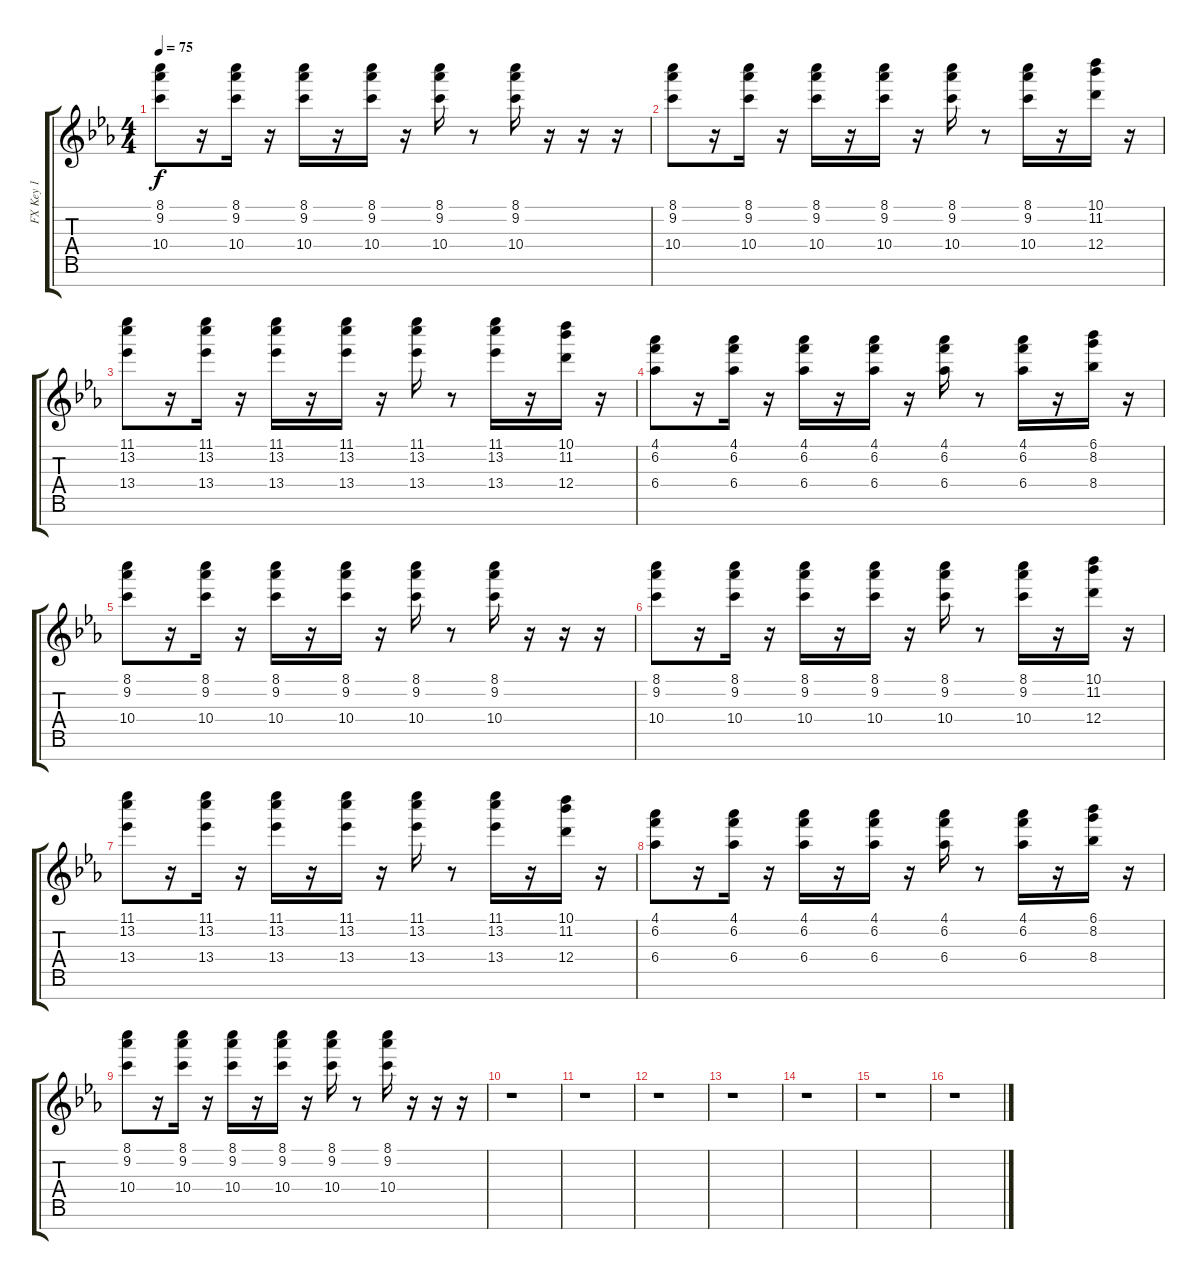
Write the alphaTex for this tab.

\track ("FX Key 1" "FX Key 1") {instrument rockorgan}
\staff {score tabs}
\tuning (E6 B5 G5 D5 A4 E4 B3) {hide}
\ts (4 4)
\tempo 75
\clef g2
\ks eb
(8.1 9.2 10.4).8{dy f} r.16 (8.1 9.2 10.4).16 r.16 (8.1 9.2 10.4).16 r.16 (8.1 9.2 10.4).16 r.16 (8.1 9.2 10.4).16 r.8 (8.1 9.2 10.4).16 r.16 r.16 r.16 |
(8.1 9.2 10.4).8 r.16 (8.1 9.2 10.4).16 r.16 (8.1 9.2 10.4).16 r.16 (8.1 9.2 10.4).16 r.16 (8.1 9.2 10.4).16 r.8 (8.1 9.2 10.4).16 r.16 (10.1 11.2 12.4).16 r.16 |
(11.1 13.2 13.4).8 r.16 (11.1 13.2 13.4).16 r.16 (11.1 13.2 13.4).16 r.16 (11.1 13.2 13.4).16 r.16 (11.1 13.2 13.4).16 r.8 (11.1 13.2 13.4).16 r.16 (10.1 11.2 12.4).16 r.16 |
(4.1 6.2 6.4).8 r.16 (4.1 6.2 6.4).16 r.16 (4.1 6.2 6.4).16 r.16 (4.1 6.2 6.4).16 r.16 (4.1 6.2 6.4).16 r.8 (4.1 6.2 6.4).16 r.16 (6.1 8.2 8.4).16 r.16 |
(8.1 9.2 10.4).8 r.16 (8.1 9.2 10.4).16 r.16 (8.1 9.2 10.4).16 r.16 (8.1 9.2 10.4).16 r.16 (8.1 9.2 10.4).16 r.8 (8.1 9.2 10.4).16 r.16 r.16 r.16 |
(8.1 9.2 10.4).8 r.16 (8.1 9.2 10.4).16 r.16 (8.1 9.2 10.4).16 r.16 (8.1 9.2 10.4).16 r.16 (8.1 9.2 10.4).16 r.8 (8.1 9.2 10.4).16 r.16 (10.1 11.2 12.4).16 r.16 |
(11.1 13.2 13.4).8 r.16 (11.1 13.2 13.4).16 r.16 (11.1 13.2 13.4).16 r.16 (11.1 13.2 13.4).16 r.16 (11.1 13.2 13.4).16 r.8 (11.1 13.2 13.4).16 r.16 (10.1 11.2 12.4).16 r.16 |
(4.1 6.2 6.4).8 r.16 (4.1 6.2 6.4).16 r.16 (4.1 6.2 6.4).16 r.16 (4.1 6.2 6.4).16 r.16 (4.1 6.2 6.4).16 r.8 (4.1 6.2 6.4).16 r.16 (6.1 8.2 8.4).16 r.16 |
(8.1 9.2 10.4).8 r.16 (8.1 9.2 10.4).16 r.16 (8.1 9.2 10.4).16 r.16 (8.1 9.2 10.4).16 r.16 (8.1 9.2 10.4).16 r.8 (8.1 9.2 10.4).16 r.16 r.16 r.16 |
r.1 |
r.1 |
r.1 |
r.1 |
r.1 |
r.1 |
r.1
